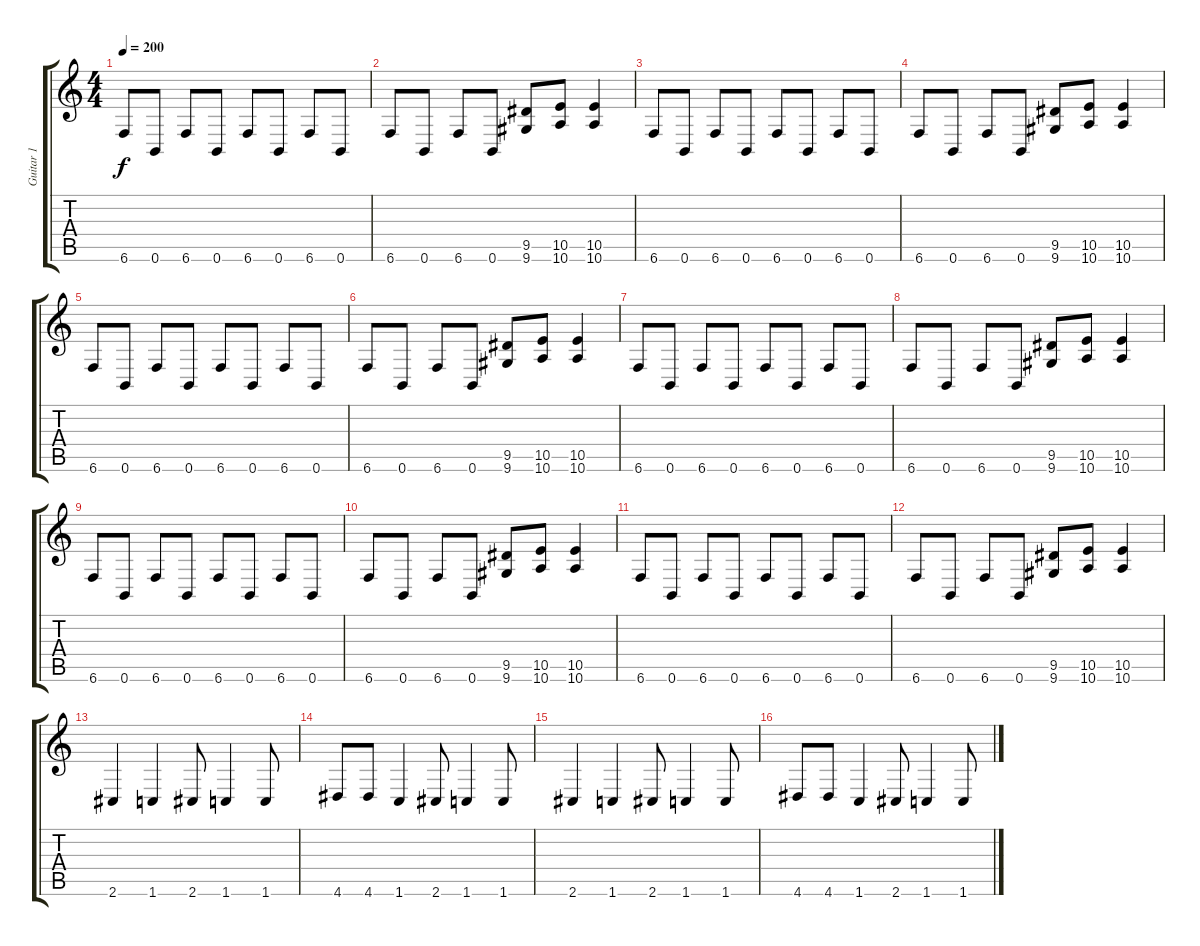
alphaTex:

\track ("Guitar 1" "Guitar 1") {instrument distortionguitar}
\staff {score tabs}
\tuning (Db4 Ab3 E3 B2 Gb2 B1) {hide}
\ts (4 4)
\tempo 200
\clef g2
\ks c
6.6.8{dy f} 0.6.8 6.6.8 0.6.8 6.6.8 0.6.8 6.6.8 0.6.8 |
6.6.8 0.6.8 6.6.8 0.6.8 (9.5 9.6).8 (10.5 10.6).8 (10.5 10.6).4 |
6.6.8 0.6.8 6.6.8 0.6.8 6.6.8 0.6.8 6.6.8 0.6.8 |
6.6.8 0.6.8 6.6.8 0.6.8 (9.5 9.6).8 (10.5 10.6).8 (10.5 10.6).4 |
6.6.8 0.6.8 6.6.8 0.6.8 6.6.8 0.6.8 6.6.8 0.6.8 |
6.6.8 0.6.8 6.6.8 0.6.8 (9.5 9.6).8 (10.5 10.6).8 (10.5 10.6).4 |
6.6.8 0.6.8 6.6.8 0.6.8 6.6.8 0.6.8 6.6.8 0.6.8 |
6.6.8 0.6.8 6.6.8 0.6.8 (9.5 9.6).8 (10.5 10.6).8 (10.5 10.6).4 |
6.6.8 0.6.8 6.6.8 0.6.8 6.6.8 0.6.8 6.6.8 0.6.8 |
6.6.8 0.6.8 6.6.8 0.6.8 (9.5 9.6).8 (10.5 10.6).8 (10.5 10.6).4 |
6.6.8 0.6.8 6.6.8 0.6.8 6.6.8 0.6.8 6.6.8 0.6.8 |
6.6.8 0.6.8 6.6.8 0.6.8 (9.5 9.6).8 (10.5 10.6).8 (10.5 10.6).4 |
2.6.4 1.6.4 2.6.8 1.6.4 1.6.8 |
4.6.8 4.6.8 1.6.4 2.6.8 1.6.4 1.6.8 |
2.6.4 1.6.4 2.6.8 1.6.4 1.6.8 |
4.6.8 4.6.8 1.6.4 2.6.8 1.6.4 1.6.8
